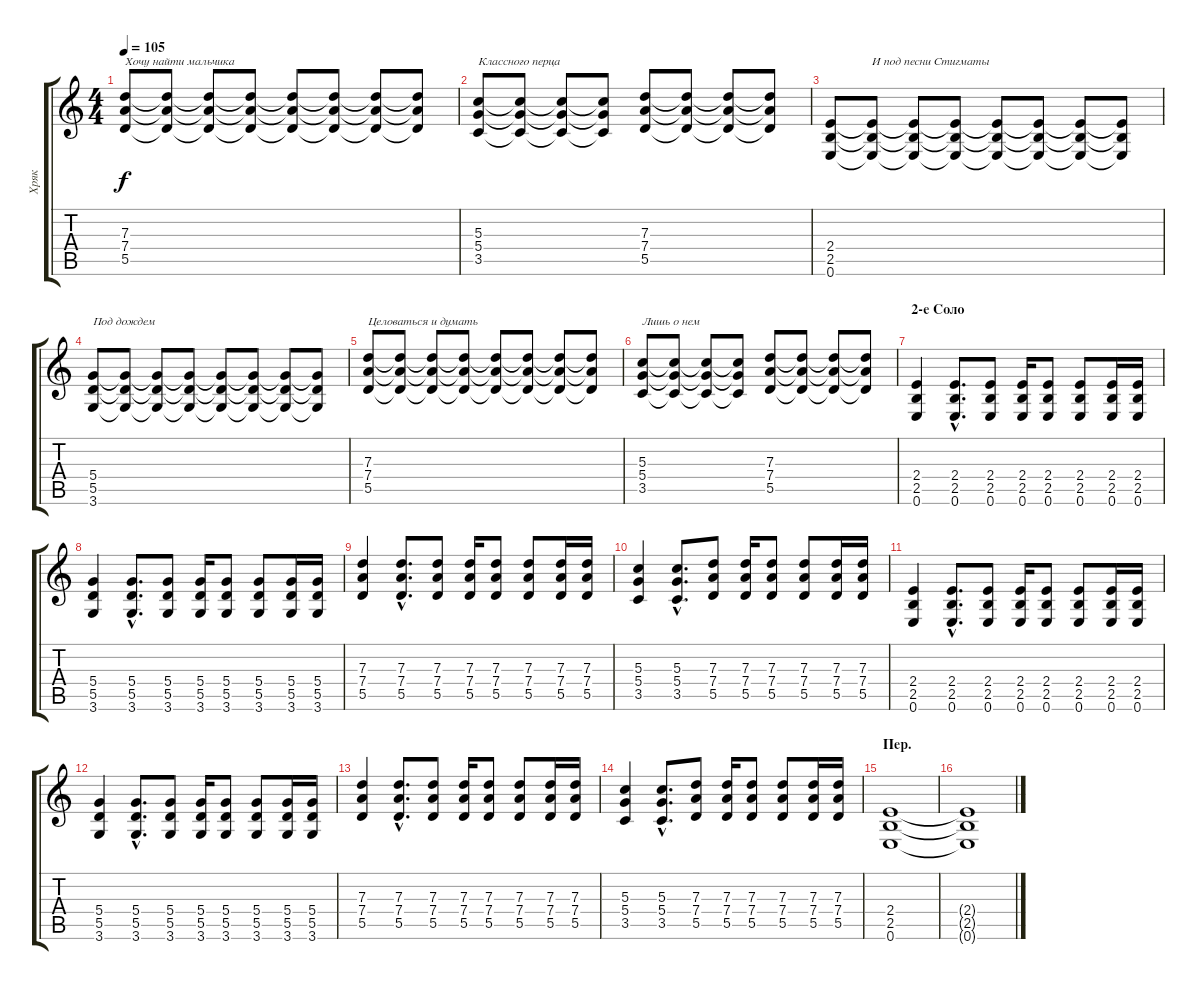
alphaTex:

\track ("Хряк" "Хряк") {instrument distortionguitar}
\staff {score tabs}
\tuning (E4 B3 G3 D3 A2 E2) {hide}
\ts (4 4)
\tempo 105
\clef g2
\ks c
(7.3 7.4 5.5).8{txt "Хочу найти мальчика" dy f} (7.3{t} 7.4{t} 5.5{t}).8 (7.3{t} 7.4{t} 5.5{t}).8 (7.3{t} 7.4{t} 5.5{t}).8 (7.3{t} 7.4{t} 5.5{t}).8 (7.3{t} 7.4{t} 5.5{t}).8 (7.3{t} 7.4{t} 5.5{t}).8 (7.3{t} 7.4{t} 5.5{t}).8 |
(5.3 5.4 3.5).8{txt "Классного перца"} (5.3{t} 5.4{t} 3.5{t}).8 (5.3{t} 5.4{t} 3.5{t}).8 (5.3{t} 5.4{t} 3.5{t}).8 (7.3 7.4 5.5).8 (7.3{t} 7.4{t} 5.5{t}).8 (7.3{t} 7.4{t} 5.5{t}).8 (7.3{t} 7.4{t} 5.5{t}).8 |
(2.4 2.5 0.6).8 (2.4{t} 2.5{t} 0.6{t}).8{txt "И под песни Стигматы"} (2.4{t} 2.5{t} 0.6{t}).8 (2.4{t} 2.5{t} 0.6{t}).8 (2.4{t} 2.5{t} 0.6{t}).8 (2.4{t} 2.5{t} 0.6{t}).8 (2.4{t} 2.5{t} 0.6{t}).8 (2.4{t} 2.5{t} 0.6{t}).8 |
(5.4 5.5 3.6).8{txt "Под дождем"} (5.4{t} 5.5{t} 3.6{t}).8 (5.4{t} 5.5{t} 3.6{t}).8 (5.4{t} 5.5{t} 3.6{t}).8 (5.4{t} 5.5{t} 3.6{t}).8 (5.4{t} 5.5{t} 3.6{t}).8 (5.4{t} 5.5{t} 3.6{t}).8 (5.4{t} 5.5{t} 3.6{t}).8 |
(7.3 7.4 5.5).8{txt "Целоваться и думать"} (7.3{t} 7.4{t} 5.5{t}).8 (7.3{t} 7.4{t} 5.5{t}).8 (7.3{t} 7.4{t} 5.5{t}).8 (7.3{t} 7.4{t} 5.5{t}).8 (7.3{t} 7.4{t} 5.5{t}).8 (7.3{t} 7.4{t} 5.5{t}).8 (7.3{t} 7.4{t} 5.5{t}).8 |
(5.3 5.4 3.5).8{txt "Лишь о нем"} (5.3{t} 5.4{t} 3.5{t}).8 (5.3{t} 5.4{t} 3.5{t}).8 (5.3{t} 5.4{t} 3.5{t}).8 (7.3 7.4 5.5).8 (7.3{t} 7.4{t} 5.5{t}).8 (7.3{t} 7.4{t} 5.5{t}).8 (7.3{t} 7.4{t} 5.5{t}).8 |
\section ("" "2-е Соло")
(2.4 2.5 0.6).4 (2.4{hac} 2.5{hac} 0.6{hac}).8{d} (2.4 2.5 0.6).8 (2.4 2.5 0.6).16 (2.4 2.5 0.6).8 (2.4 2.5 0.6).8 (2.4 2.5 0.6).16 (2.4 2.5 0.6).16 |
(5.4 5.5 3.6).4 (5.4{hac} 5.5{hac} 3.6{hac}).8{d} (5.4 5.5 3.6).8 (5.4 5.5 3.6).16 (5.4 5.5 3.6).8 (5.4 5.5 3.6).8 (5.4 5.5 3.6).16 (5.4 5.5 3.6).16 |
(7.3 7.4 5.5).4 (7.3{hac} 7.4{hac} 5.5{hac}).8{d} (7.3 7.4 5.5).8 (7.3 7.4 5.5).16 (7.3 7.4 5.5).8 (7.3 7.4 5.5).8 (7.3 7.4 5.5).16 (7.3 7.4 5.5).16 |
(5.3 5.4 3.5).4 (5.3{hac} 5.4{hac} 3.5{hac}).8{d} (7.3 7.4 5.5).8 (7.3 7.4 5.5).16 (7.3 7.4 5.5).8 (7.3 7.4 5.5).8 (7.3 7.4 5.5).16 (7.3 7.4 5.5).16 |
(2.4 2.5 0.6).4 (2.4{hac} 2.5{hac} 0.6{hac}).8{d} (2.4 2.5 0.6).8 (2.4 2.5 0.6).16 (2.4 2.5 0.6).8 (2.4 2.5 0.6).8 (2.4 2.5 0.6).16 (2.4 2.5 0.6).16 |
(5.4 5.5 3.6).4 (5.4{hac} 5.5{hac} 3.6{hac}).8{d} (5.4 5.5 3.6).8 (5.4 5.5 3.6).16 (5.4 5.5 3.6).8 (5.4 5.5 3.6).8 (5.4 5.5 3.6).16 (5.4 5.5 3.6).16 |
(7.3 7.4 5.5).4 (7.3{hac} 7.4{hac} 5.5{hac}).8{d} (7.3 7.4 5.5).8 (7.3 7.4 5.5).16 (7.3 7.4 5.5).8 (7.3 7.4 5.5).8 (7.3 7.4 5.5).16 (7.3 7.4 5.5).16 |
(5.3 5.4 3.5).4 (5.3{hac} 5.4{hac} 3.5{hac}).8{d} (7.3 7.4 5.5).8 (7.3 7.4 5.5).16 (7.3 7.4 5.5).8 (7.3 7.4 5.5).8 (7.3 7.4 5.5).16 (7.3 7.4 5.5).16 |
\section ("" "Пер.")
(2.4 2.5 0.6).1 |
(2.4{t} 2.5{t} 0.6{t}).1
